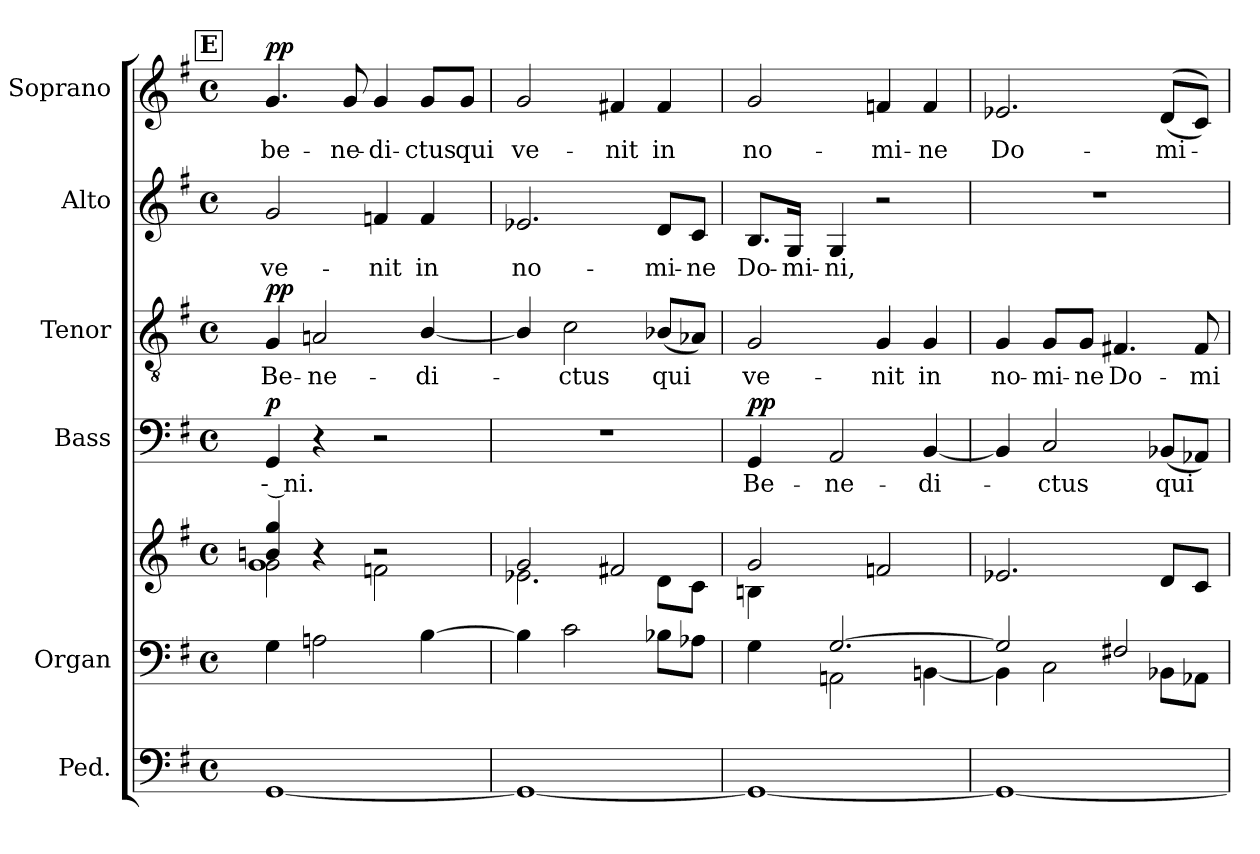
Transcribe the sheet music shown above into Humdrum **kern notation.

**kern	**kern	**kern	**kern	**text	**dynam	**kern	**text	**dynam	**kern	**text	**kern	**text	**dynam
*part6	*part5	*part5	*part4	*part4	*part4	*part3	*part3	*part3	*part2	*part2	*part1	*part1	*part1
*staff7	*staff6	*staff5	*staff4	*staff4	*staff4	*staff3	*staff3	*staff3	*staff2	*staff2	*staff1	*staff1	*staff1
*I"Ped.	*I"Organ	*	*I"Bass	*	*	*I"Tenor	*	*	*I"Alto	*	*I"Soprano	*	*
*	*I'Org.	*	*I'B.	*	*	*I'T.	*	*	*I'A.	*	*I'S.	*	*
!!LO:PB:g=z
*clefF4	*clefF4	*clefG2	*clefF4	*	*	*clefGv2	*	*	*clefG2	*	*clefG2	*	*
*	*	*	*	*	*	*ITrd7c12	*	*	*	*	*	*	*
*k[f#]	*k[f#]	*k[f#]	*k[f#]	*	*	*k[f#]	*	*	*k[f#]	*	*k[f#]	*	*
*G:	*G:	*G:	*G:	*	*	*G:	*	*	*G:	*	*G:	*	*
*M4/4	*M4/4	*M4/4	*M4/4	*	*	*M4/4	*	*	*M4/4	*	*M4/4	*	*
*met(c)	*met(c)	*met(c)	*met(c)	*	*	*met(c)	*	*	*met(c)	*	*met(c)	*	*
!!LO:REH:place=s1:B:color=#000000:enc=box:fs=17.1408:t=E
=69	=69	=69	=69	=69	=69	=69	=69	=69	=69	=69	=69	=69	=69
*	*	*^	*	*	*	*	*	*	*	*	*	*	*
*	*	*	*^	*	*	*	*	*	*	*	*	*	*	*
!	!	!	!	!	!	!LO:LY:b:color=#000000	!	!	!	!	!	!	!	!	!
!	!	!	!	!	!	!	!	!	!LO:LY:b:color=#000000	!	!	!	!	!	!
!	!	!	!	!	!	!	!	!	!	!	!	!LO:LY:b:color=#000000	!	!	!
!	!	!	!	!	!	!	!	!	!	!	!	!	!	!LO:LY:b:color=#000000	!
[1GGi	4Gi\	4bni/ 4ggi	2gi\	1gi	4GGi/	-- ni.	p	4GGi/	Be-	pp	2gi/	ve-	4.gi/	be-	pp
!	!	!	!	!	!	!	!	!	!LO:LY:b:color=#000000	!	!	!	!	!	!
.	2Ani\	4r	.	.	4r	.	.	2AAni/	-ne-	.	.	.	.	.	.
!	!	!	!	!	!	!	!	!	!	!	!	!	!	!LO:LY:b:color=#000000	!
.	.	.	.	.	.	.	.	.	.	.	.	.	8gi/	-ne-	.
!	!	!	!	!	!	!	!	!	!	!	!	!LO:LY:b:color=#000000	!	!	!
!	!	!	!	!	!	!	!	!	!	!	!	!	!	!LO:LY:b:color=#000000	!
.	.	2r	2fni\	.	2r	.	.	.	.	.	4fni/	-nit	4gi/	-di-	.
!	!	!	!	!	!	!	!	!	!LO:LY:b:color=#000000	!	!	!	!	!	!
!	!	!	!	!	!	!	!	!	!	!	!	!LO:LY:b:color=#000000	!	!	!
!	!	!	!	!	!	!	!	!	!	!	!	!	!	!LO:LY:b:color=#000000	!
.	[4Bi\	.	.	.	.	.	.	[4BBi/	-di-	.	4fi/	in	8gi/L	-ctus	.
!	!	!	!	!	!	!	!	!	!	!	!	!	!	!LO:LY:b:color=#000000	!
.	.	.	.	.	.	.	.	.	.	.	.	.	8gi/J	qui	.
*	*	*	*v	*v	*	*	*	*	*	*	*	*	*	*	*
=70	=70	=70	=70	=70	=70	=70	=70	=70	=70	=70	=70	=70	=70	=70
!	!	!	!	!	!	!	!	!	!	!	!LO:LY:b:color=#000000	!	!	!
!	!	!	!	!	!	!	!	!	!	!	!	!	!LO:LY:b:color=#000000	!
1GGi_	4Bi\]	2gi/	2.e-Xi\	1r	.	.	4BBi/]	.	.	2.e-Xi/	no-	2gi/	ve-	.
!	!	!	!	!	!	!	!	!LO:LY:b:color=#000000	!	!	!	!	!	!
.	2ci\	.	.	.	.	.	2Ci\	-ctus	.	.	.	.	.	.
!	!	!	!	!	!	!	!	!	!	!	!	!	!LO:LY:b:color=#000000	!
.	.	2f#Xi/	.	.	.	.	.	.	.	.	.	4f#Xi/	-nit	.
!	!	!	!	!	!	!	!	!LO:LY:b:color=#000000	!	!	!	!	!	!
!	!	!	!	!	!	!	!	!	!	!	!LO:LY:b:color=#000000	!	!	!
!	!	!	!	!	!	!	!	!	!	!	!	!	!LO:LY:b:color=#000000	!
.	8B-Xi\L	.	8di\L	.	.	.	(8BB-Xi/L	qui	.	8di/L	-mi-	4f#i/	in	.
!	!	!	!	!	!	!	!	!	!	!	!LO:LY:b:color=#000000	!	!	!
.	8A-Xi\J	.	8ci\J	.	.	.	8AA-Xi/J)	.	.	8ci/J	-ne	.	.	.
=71	=71	=71	=71	=71	=71	=71	=71	=71	=71	=71	=71	=71	=71	=71
*	*^	*	*	*	*	*	*	*	*	*	*	*	*	*
!	!	!	!	!	!	!LO:LY:b:color=#000000	!	!	!	!	!	!	!	!	!
!	!	!	!	!	!	!	!	!	!LO:LY:b:color=#000000	!	!	!	!	!	!
!	!	!	!	!	!	!	!	!	!	!	!	!LO:LY:b:color=#000000	!	!	!
!	!	!	!	!	!	!	!	!	!	!	!	!	!	!LO:LY:b:color=#000000	!
1GGi_	4ryy	4Gi\	2gi/	4Bni\	4GGi/	Be-	pp	2GGi/	ve-	.	8.Bi/L	Do-	2gi/	no-	.
!	!	!	!	!	!	!	!	!	!	!	!	!LO:LY:b:color=#000000	!	!	!
.	.	.	.	.	.	.	.	.	.	.	16Gi/Jk	-mi-	.	.	.
!	!	!	!	!	!	!LO:LY:b:color=#000000	!	!	!	!	!	!	!	!	!
!	!	!	!	!	!	!	!	!	!	!	!	!LO:LY:b:color=#000000	!	!	!
.	[2.Gi/	2AAni\	.	2.ryy	2AAi/	-ne-	.	.	.	.	4Gi/	-ni,	.	.	.
!	!	!	!	!	!	!	!	!	!LO:LY:b:color=#000000	!	!	!	!	!	!
!	!	!	!	!	!	!	!	!	!	!	!	!	!	!LO:LY:b:color=#000000	!
.	.	.	2fni/	.	.	.	.	4GGi/	-nit	.	2r	.	4fni/	-mi-	.
!	!	!	!	!	!	!LO:LY:b:color=#000000	!	!	!	!	!	!	!	!	!
!	!	!	!	!	!	!	!	!	!LO:LY:b:color=#000000	!	!	!	!	!	!
!	!	!	!	!	!	!	!	!	!	!	!	!	!	!LO:LY:b:color=#000000	!
.	.	[4BBni\	.	.	[4BBi/	-di-	.	4GGi/	in	.	.	.	4fi/	-ne	.
*	*	*	*v	*v	*	*	*	*	*	*	*	*	*	*	*
=72	=72	=72	=72	=72	=72	=72	=72	=72	=72	=72	=72	=72	=72	=72
!	!	!	!	!	!	!	!	!LO:LY:b:color=#000000	!	!	!	!	!	!
!	!	!	!	!	!	!	!	!	!	!	!	!	!LO:LY:b:color=#000000	!
1GGi_	2Gi/]	4BBi\]	2.e-Xi/	4BBi/]	.	.	4GGi/	no-	.	1r	.	2.e-Xi/	Do-	.
!	!	!	!	!	!LO:LY:b:color=#000000	!	!	!	!	!	!	!	!	!
!	!	!	!	!	!	!	!	!LO:LY:b:color=#000000	!	!	!	!	!	!
.	.	2Ci\	.	2Ci/	-ctus	.	8GGi/L	-mi-	.	.	.	.	.	.
!	!	!	!	!	!	!	!	!LO:LY:b:color=#000000	!	!	!	!	!	!
.	.	.	.	.	.	.	8GGi/J	-ne	.	.	.	.	.	.
!	!	!	!	!	!	!	!	!LO:LY:b:color=#000000	!	!	!	!	!	!
.	2F#Xi/	.	.	.	.	.	4.FF#Xi/	Do-	.	.	.	.	.	.
!	!	!	!	!	!LO:LY:b:color=#000000	!	!	!	!	!	!	!	!	!
!	!	!	!	!	!	!	!	!	!	!	!	!	!LO:LY:b:color=#000000	!
.	.	8BB-Xi\L	8di/L	(8BB-Xi/L	qui	.	.	.	.	.	.	((8di/L	-mi-	.
!	!	!	!	!	!	!	!	!LO:LY:b:color=#000000	!	!	!	!	!	!
.	.	8AA-Xi\J	8ci/J	8AA-Xi/J)	.	.	8FF#i/	-mi-	.	.	.	8ci/J))	.	.
*	*v	*v	*	*	*	*	*	*	*	*	*	*	*	*
=	=	=	=	=	=	=	=	=	=	=	=	=	=
*-	*-	*-	*-	*-	*-	*-	*-	*-	*-	*-	*-	*-	*-
